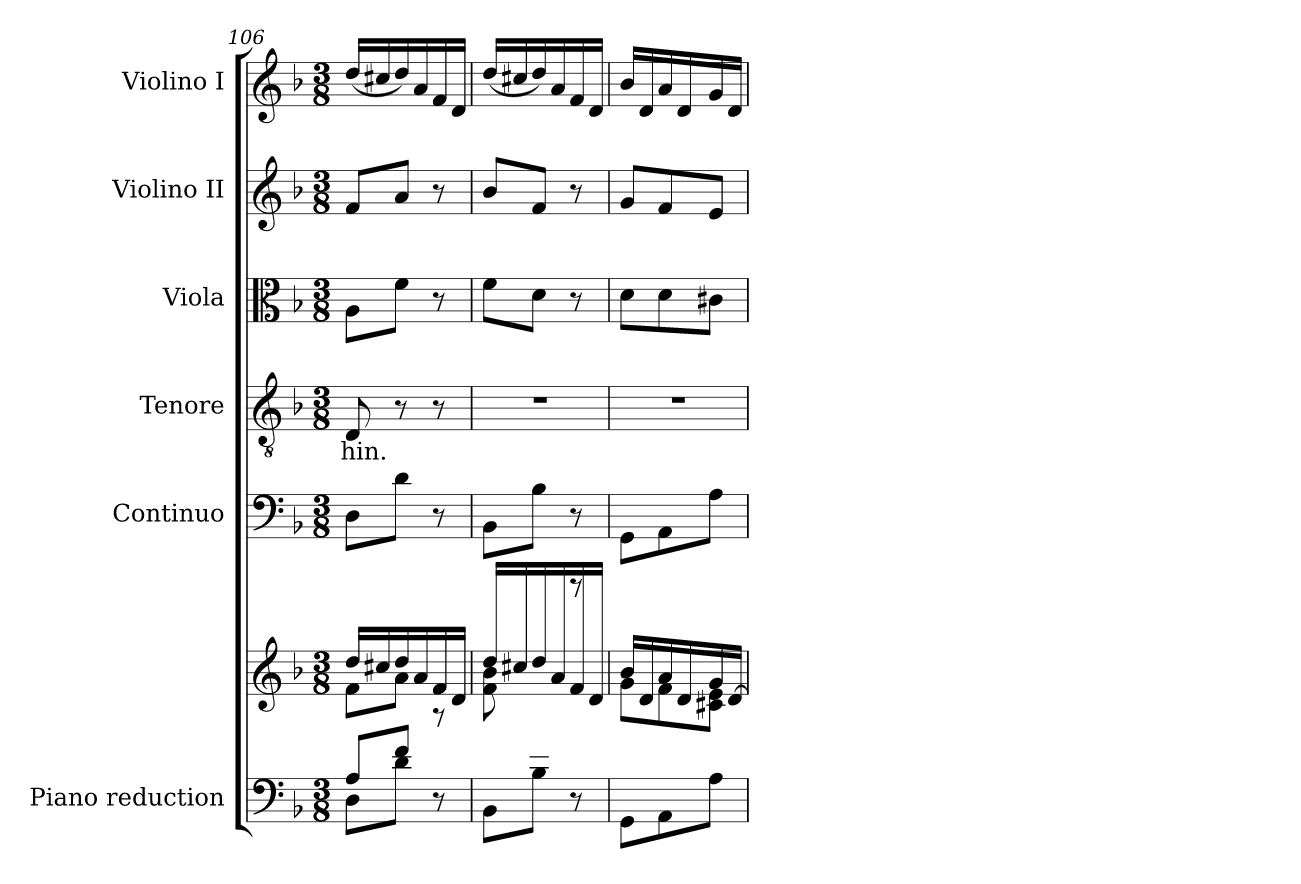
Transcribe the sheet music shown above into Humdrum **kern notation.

**kern	**kern	**dynam	**kern	**kern	**text	**kern	**kern	**kern
*part6	*part6	*part6	*part5	*part4	*part4	*part3	*part2	*part1
*staff7	*staff6	*staff6/7	*staff5	*staff4	*staff4	*staff3	*staff2	*staff1
*I"Piano reduction	*	*	*I"Continuo	*I"Tenore	*	*I"Viola	*I"Violino II	*I"Violino I
*I'Pno	*	*	*	*	*	*I'Vla	*I'Vln	*I'Vln
*clefF4	*clefG2	*	*clefF4	*clefGv2	*	*clefC3	*clefG2	*clefG2
*k[b-]	*k[b-]	*	*k[b-]	*k[b-]	*	*k[b-]	*k[b-]	*k[b-]
*M3/8	*M3/8	*	*M3/8	*M3/8	*	*M3/8	*M3/8	*M3/8
=106	=106	=106	=106	=106	=106	=106	=106	=106
*^	*^	*	*	*	*	*	*	*
!	!	!	!	!LO:DY:b	!	!	!LO:LY:b	!	!	!
!	!	!	!	!LO:DY:n=1:b	!	!	!	!	!	!
!	!	!	!	!LO:DY:n=2:b	!	!	!	!	!	!
8A/L	8D\L	16dd/LL	8f\L	other-dynamics f other-dynamics	8D\L	8D/	hin.	8A\L	8f/L	(<16dd/LL
.	.	16cc#X/	.	.	.	.	.	.	.	16cc#X/
8f/J	8d\J	16dd/	8a\J	.	8d\J	8r	.	8f\J	8a/J	16dd/)
.	.	16a/	.	.	.	.	.	.	.	16a/
8r	8ryy	16f/	8rA	.	8r	8r	.	8r	8r	16f/
.	.	16d/JJ	.	.	.	.	.	.	.	16d/JJ
=107	=107	=107	=107	=107	=107	=107	=107	=107	=107	=107
8ryy	8BB-\L	16dd/LL	8f\ 8b-\L	.	8BB-\L	4.r	.	8f\L	8b-/L	(<16dd/LL
.	.	16cc#X/	.	.	.	.	.	.	.	16cc#X/
8d/ 8f/J	8B-\J	16dd/	8ryy	.	8B-\J	.	.	8d\J	8f/J	16dd/)
.	.	16a/	.	.	.	.	.	.	.	16a/
8ryy	8r	16f/	8rdddd	.	8r	.	.	8r	8r	16f/
.	.	16d/JJ	.	.	.	.	.	.	.	16d/JJ
*v	*v	*	*	*	*	*	*	*	*	*
!!LO:PB:g=z
=108	=108	=108	=108	=108	=108	=108	=108	=108	=108
8GG\L	16b-/LL	8g\L	.	8GG\L	4.r	.	8d\L	8g/L	16b-/LL
.	16d/	.	.	.	.	.	.	.	16d/
8AA\	16a/	8f\	.	8AA\	.	.	8d\	8f/	16a/
.	16d/	.	.	.	.	.	.	.	16d/
8A\J	16g/	8c#X\ 8e\J	.	8A\J	.	.	8c#X\J	8e/J	16g/
.	[16d/JJ	.	.	.	.	.	.	.	16d/JJ
*	*v	*v	*	*	*	*	*	*	*
=	=	=	=	=	=	=	=	=
*-	*-	*-	*-	*-	*-	*-	*-	*-
